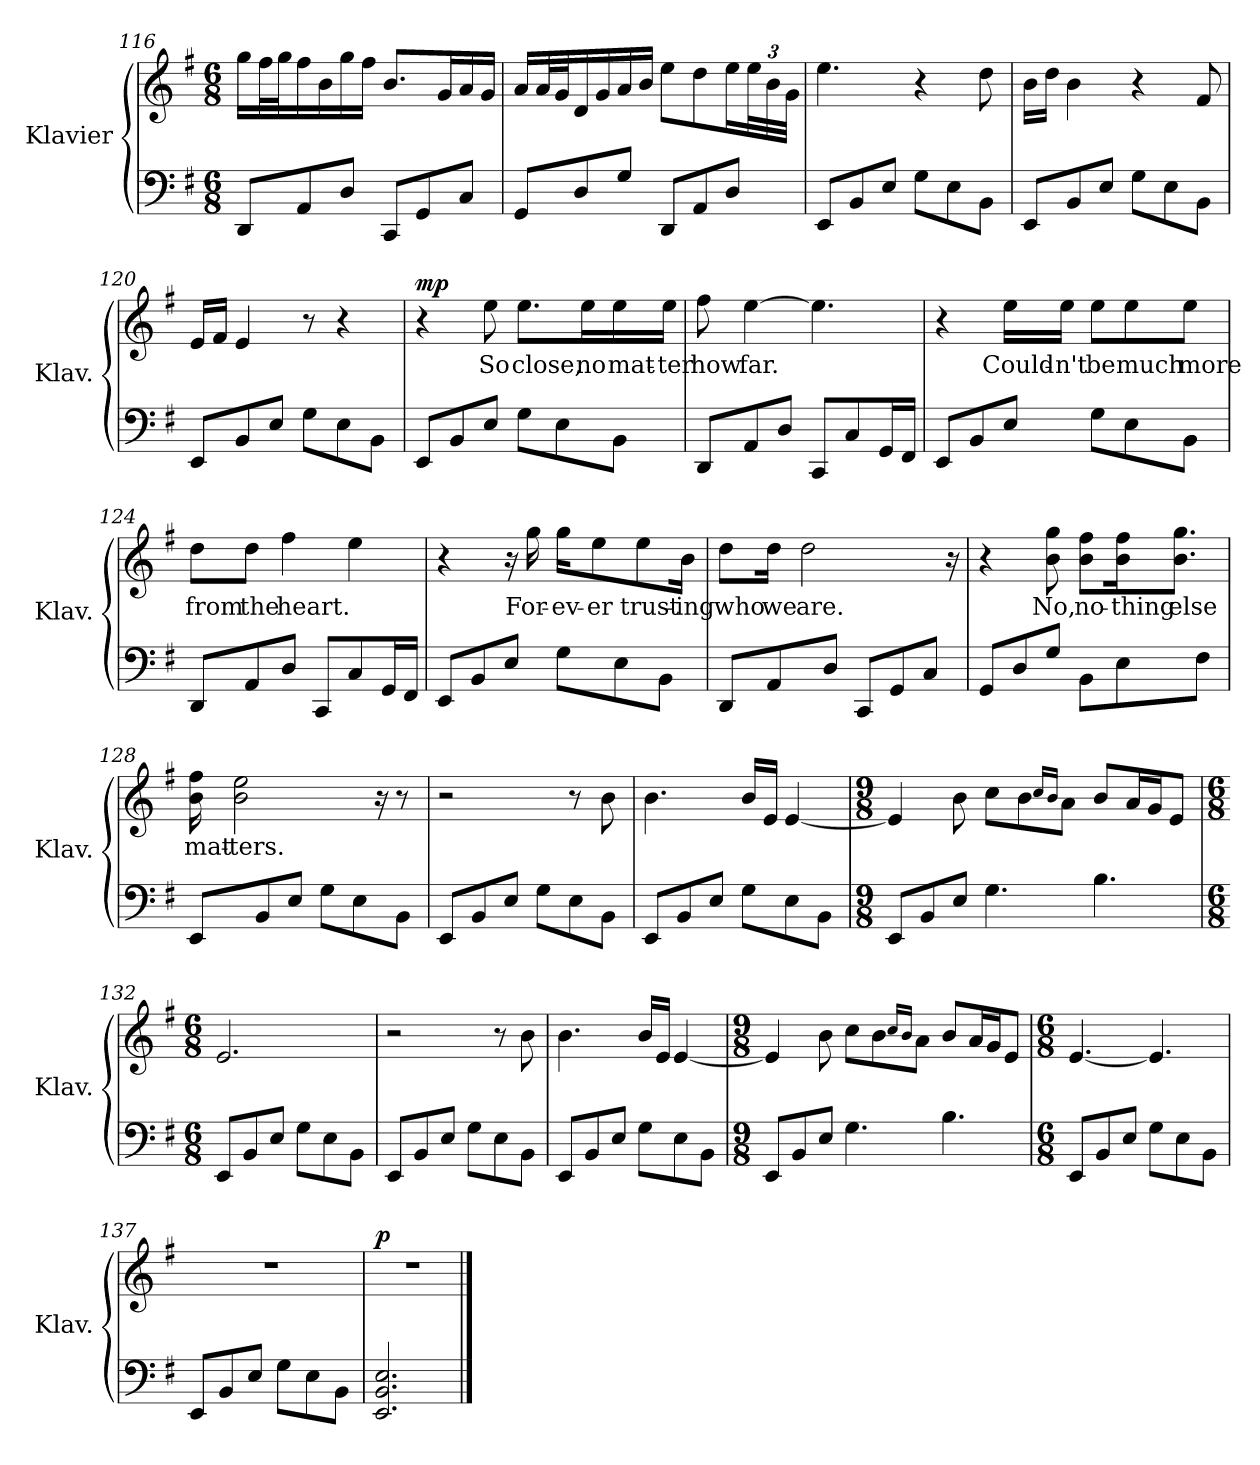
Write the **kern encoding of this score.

**kern	**kern	**text	**dynam
*part1	*part1	*part1	*part1
*staff2	*staff1	*staff1	*staff1/2
*I"Klavier	*	*	*
*I'Klav.	*	*	*
*clefF4	*clefG2	*	*
*k[f#]	*k[f#]	*	*
*M6/8	*M6/8	*	*
=116	=116	=116	=116
8DD/L	16gg\LL	.	.
.	32ff#\L	.	.
.	32gg\J	.	.
8AA/	16ff#\	.	.
.	16b\	.	.
8D/J	16gg\	.	.
.	16ff#\JJ	.	.
8CC/L	8.b/L	.	.
8GG/	.	.	.
.	16g/L	.	.
8C/J	16a/	.	.
.	16g/JJ	.	.
=117	=117	=117	=117
8GG/L	16a/LL	.	.
.	32a/L	.	.
.	32g/J	.	.
8D/	16d/	.	.
.	16g/	.	.
8G/J	16a/	.	.
.	16b/JJ	.	.
8DD/L	8ee\L	.	.
8AA/	8dd\	.	.
8D/J	16ee\L	.	.
*	*Xbrackettup	*	*
.	48ee\L	.	.
.	48b\	.	.
.	48g\JJJ	.	.
=118	=118	=118	=118
8EE/L	4.ee\	.	.
8BB/	.	.	.
8E/J	.	.	.
8G\L	4r	.	.
8E\	.	.	.
8BB\J	8dd\	.	.
=119	=119	=119	=119
8EE/L	16b\LL	.	.
.	16dd\JJ	.	.
8BB/	4b\	.	.
8E/J	.	.	.
8G\L	4r	.	.
8E\	.	.	.
8BB\J	8f#/	.	.
=120	=120	=120	=120
8EE/L	16e/LL	.	.
.	16f#/JJ	.	.
8BB/	4e/	.	.
8E/J	.	.	.
8G\L	8r	.	.
8E\	4r	.	.
8BB\J	.	.	.
=121	=121	=121	=121
!	!	!	!LO:DY:b=2
8EE/L	4r	.	mp
8BB/	.	.	.
8E/J	8ee\	So	.
8G\L	8.ee\L	close,	.
8E\	.	.	.
.	16ee\L	no	.
8BB\J	16ee\	mat-	.
.	16ee\JJ	-ter	.
=122	=122	=122	=122
8DD/L	8ff#\	how	.
8AA/	[4ee\	far.	.
8D/J	.	.	.
8CC/L	4.ee\]	.	.
8C/	.	.	.
16GG/L	.	.	.
16FF#/JJ	.	.	.
=123	=123	=123	=123
8EE/L	4r	.	.
8BB/	.	.	.
8E/J	16ee\LL	Could-	.
.	16ee\JJ	-n't	.
8G\L	8ee\L	be	.
8E\	8ee\	much	.
8BB\J	8ee\J	more	.
=124	=124	=124	=124
8DD/L	8dd\L	from	.
8AA/	8dd\J	the	.
8D/J	4ff#\	heart.	.
8CC/L	.	.	.
8C/	4ee\	.	.
16GG/L	.	.	.
16FF#/JJ	.	.	.
=125	=125	=125	=125
8EE/L	4r	.	.
8BB/	.	.	.
8E/J	16r	.	.
.	16gg\	For-	.
8G\L	16gg\KL	-ev-	.
.	8ee\	-er	.
8E\	.	.	.
.	8ee\	trust-	.
8BB\J	.	.	.
.	16b\Jk	-ing	.
=126	=126	=126	=126
8DD/L	8dd\L	who	.
8AA/	16dd\Jk	we	.
.	2dd\	are.	.
8D/J	.	.	.
8CC/L	.	.	.
8GG/	.	.	.
8C/J	.	.	.
.	16r	.	.
=127	=127	=127	=127
8GG/L	4r	.	.
8D/	.	.	.
8G/J	8b\ 8gg\	No,	.
8BB\L	8b\ 8ff#\L	no-	.
8E\	16b\ 16ff#\K	-thing	.
.	8.b\ 8.gg\J	else	.
8F#\J	.	.	.
=128	=128	=128	=128
8EE/L	16b\ 16ff#\	mat-	.
.	2b\ 2ee\	-ters.	.
8BB/	.	.	.
8E/J	.	.	.
8G\L	.	.	.
8E\	.	.	.
.	16r	.	.
8BB\J	8r	.	.
=129	=129	=129	=129
8EE/L	2r	.	.
8BB/	.	.	.
8E/J	.	.	.
8G\L	.	.	.
8E\	8r	.	.
8BB\J	8b\	.	.
=130	=130	=130	=130
8EE/L	4.b\	.	.
8BB/	.	.	.
8E/J	.	.	.
8G\L	16b/LL	.	.
.	16e/JJ	.	.
8E\	[4e/	.	.
8BB\J	.	.	.
=131	=131	=131	=131
*M9/8	*M9/8	*	*
8EE/L	4e/]	.	.
8BB/	.	.	.
8E/J	8b\	.	.
4.G\	8cc\L	.	.
.	8b\	.	.
.	16qcc/LL	.	.
.	16qb/JJ	.	.
.	8a\J	.	.
4.B\	8b/L	.	.
.	16a/L	.	.
.	16g/J	.	.
.	8e/J	.	.
=132	=132	=132	=132
*M6/8	*M6/8	*	*
8EE/L	2.e/	.	.
8BB/	.	.	.
8E/J	.	.	.
8G\L	.	.	.
8E\	.	.	.
8BB\J	.	.	.
=133	=133	=133	=133
8EE/L	2r	.	.
8BB/	.	.	.
8E/J	.	.	.
8G\L	.	.	.
8E\	8r	.	.
8BB\J	8b\	.	.
=134	=134	=134	=134
8EE/L	4.b\	.	.
8BB/	.	.	.
8E/J	.	.	.
8G\L	16b/LL	.	.
.	16e/JJ	.	.
8E\	[4e/	.	.
8BB\J	.	.	.
=135	=135	=135	=135
*M9/8	*M9/8	*	*
8EE/L	4e/]	.	.
8BB/	.	.	.
8E/J	8b\	.	.
4.G\	8cc\L	.	.
.	8b\	.	.
.	16qcc/LL	.	.
.	16qb/JJ	.	.
.	8a\J	.	.
4.B\	8b/L	.	.
.	16a/L	.	.
.	16g/J	.	.
.	8e/J	.	.
=136	=136	=136	=136
*M6/8	*M6/8	*	*
8EE/L	[4.e/	.	.
8BB/	.	.	.
8E/J	.	.	.
8G\L	4.e/]	.	.
8E\	.	.	.
8BB\J	.	.	.
=137	=137	=137	=137
8EE/L	2.r	.	.
8BB/	.	.	.
8E/J	.	.	.
8G\L	.	.	.
8E\	.	.	.
8BB\J	.	.	.
=138	=138	=138	=138
!	!	!	!LO:DY:b=2
2.EE/ 2.BB/ 2.E/	2.r	.	p
==	==	==	==
*-	*-	*-	*-
